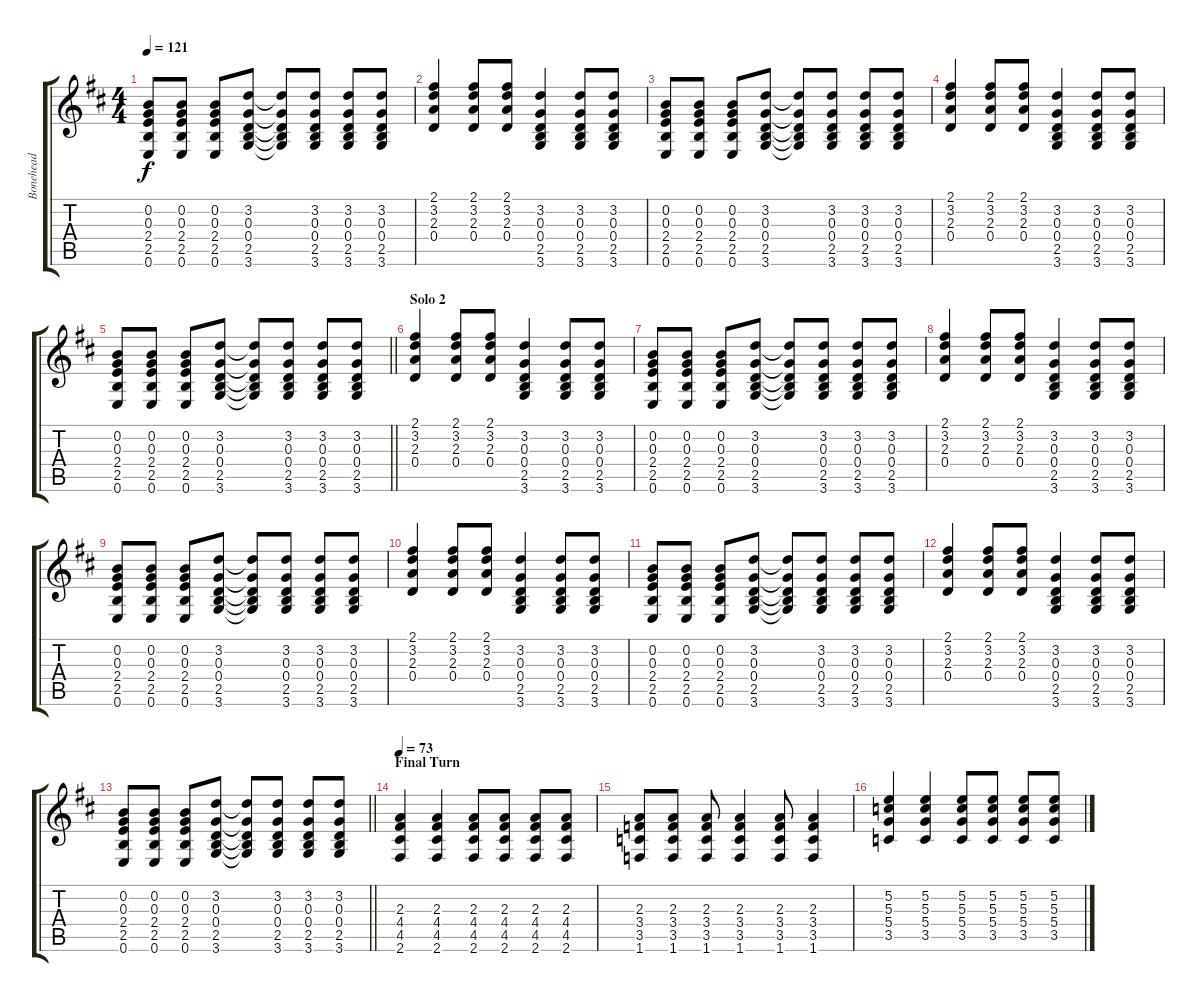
\track ("Bonehead" "Bonehead") {instrument overdrivenguitar}
\staff {score tabs}
\tuning (E4 B3 G3 D3 A2 E2) {hide}
\ts (4 4)
\tempo 121
\clef g2
\ks d
(0.2 0.3 2.4 2.5 0.6).8{dy f} (0.2 0.3 2.4 2.5 0.6).8 (0.2 0.3 2.4 2.5 0.6).8 (3.2 0.3 0.4 2.5 3.6).8 (3.2{t} 0.3{t} 0.4{t} 2.5{t} 3.6{t}).8 (3.2 0.3 0.4 2.5 3.6).8 (3.2 0.3 0.4 2.5 3.6).8 (3.2 0.3 0.4 2.5 3.6).8 |
(2.1 3.2 2.3 0.4).4 (2.1 3.2 2.3 0.4).8 (2.1 3.2 2.3 0.4).8 (3.2 0.3 0.4 2.5 3.6).4 (3.2 0.3 0.4 2.5 3.6).8 (3.2 0.3 0.4 2.5 3.6).8 |
(0.2 0.3 2.4 2.5 0.6).8 (0.2 0.3 2.4 2.5 0.6).8 (0.2 0.3 2.4 2.5 0.6).8 (3.2 0.3 0.4 2.5 3.6).8 (3.2{t} 0.3{t} 0.4{t} 2.5{t} 3.6{t}).8 (3.2 0.3 0.4 2.5 3.6).8 (3.2 0.3 0.4 2.5 3.6).8 (3.2 0.3 0.4 2.5 3.6).8 |
(2.1 3.2 2.3 0.4).4 (2.1 3.2 2.3 0.4).8 (2.1 3.2 2.3 0.4).8 (3.2 0.3 0.4 2.5 3.6).4 (3.2 0.3 0.4 2.5 3.6).8 (3.2 0.3 0.4 2.5 3.6).8 |
\barLineRight lightlight
(0.2 0.3 2.4 2.5 0.6).8 (0.2 0.3 2.4 2.5 0.6).8 (0.2 0.3 2.4 2.5 0.6).8 (3.2 0.3 0.4 2.5 3.6).8 (3.2{t} 0.3{t} 0.4{t} 2.5{t} 3.6{t}).8 (3.2 0.3 0.4 2.5 3.6).8 (3.2 0.3 0.4 2.5 3.6).8 (3.2 0.3 0.4 2.5 3.6).8 |
\section ("" "Solo 2")
(2.1 3.2 2.3 0.4).4 (2.1 3.2 2.3 0.4).8 (2.1 3.2 2.3 0.4).8 (3.2 0.3 0.4 2.5 3.6).4 (3.2 0.3 0.4 2.5 3.6).8 (3.2 0.3 0.4 2.5 3.6).8 |
(0.2 0.3 2.4 2.5 0.6).8 (0.2 0.3 2.4 2.5 0.6).8 (0.2 0.3 2.4 2.5 0.6).8 (3.2 0.3 0.4 2.5 3.6).8 (3.2{t} 0.3{t} 0.4{t} 2.5{t} 3.6{t}).8 (3.2 0.3 0.4 2.5 3.6).8 (3.2 0.3 0.4 2.5 3.6).8 (3.2 0.3 0.4 2.5 3.6).8 |
(2.1 3.2 2.3 0.4).4 (2.1 3.2 2.3 0.4).8 (2.1 3.2 2.3 0.4).8 (3.2 0.3 0.4 2.5 3.6).4 (3.2 0.3 0.4 2.5 3.6).8 (3.2 0.3 0.4 2.5 3.6).8 |
(0.2 0.3 2.4 2.5 0.6).8 (0.2 0.3 2.4 2.5 0.6).8 (0.2 0.3 2.4 2.5 0.6).8 (3.2 0.3 0.4 2.5 3.6).8 (3.2{t} 0.3{t} 0.4{t} 2.5{t} 3.6{t}).8 (3.2 0.3 0.4 2.5 3.6).8 (3.2 0.3 0.4 2.5 3.6).8 (3.2 0.3 0.4 2.5 3.6).8 |
(2.1 3.2 2.3 0.4).4 (2.1 3.2 2.3 0.4).8 (2.1 3.2 2.3 0.4).8 (3.2 0.3 0.4 2.5 3.6).4 (3.2 0.3 0.4 2.5 3.6).8 (3.2 0.3 0.4 2.5 3.6).8 |
(0.2 0.3 2.4 2.5 0.6).8 (0.2 0.3 2.4 2.5 0.6).8 (0.2 0.3 2.4 2.5 0.6).8 (3.2 0.3 0.4 2.5 3.6).8 (3.2{t} 0.3{t} 0.4{t} 2.5{t} 3.6{t}).8 (3.2 0.3 0.4 2.5 3.6).8 (3.2 0.3 0.4 2.5 3.6).8 (3.2 0.3 0.4 2.5 3.6).8 |
(2.1 3.2 2.3 0.4).4 (2.1 3.2 2.3 0.4).8 (2.1 3.2 2.3 0.4).8 (3.2 0.3 0.4 2.5 3.6).4 (3.2 0.3 0.4 2.5 3.6).8 (3.2 0.3 0.4 2.5 3.6).8 |
\barLineRight lightlight
(0.2 0.3 2.4 2.5 0.6).8 (0.2 0.3 2.4 2.5 0.6).8 (0.2 0.3 2.4 2.5 0.6).8 (3.2 0.3 0.4 2.5 3.6).8 (3.2{t} 0.3{t} 0.4{t} 2.5{t} 3.6{t}).8 (3.2 0.3 0.4 2.5 3.6).8 (3.2 0.3 0.4 2.5 3.6).8 (3.2 0.3 0.4 2.5 3.6).8 |
\section ("" "Final Turn")
\tempo 73
(2.3 4.4 4.5 2.6).4 (2.3 4.4 4.5 2.6).4 (2.3 4.4 4.5 2.6).8 (2.3 4.4 4.5 2.6).8 (2.3 4.4 4.5 2.6).8 (2.3 4.4 4.5 2.6).8 |
(2.3 3.4 3.5 1.6).8 (2.3 3.4 3.5 1.6).8 (2.3 3.4 3.5 1.6).8 (2.3 3.4 3.5 1.6).4 (2.3 3.4 3.5 1.6).8 (2.3 3.4 3.5 1.6).4 |
(5.2 5.3 5.4 3.5).4 (5.2 5.3 5.4 3.5).4 (5.2 5.3 5.4 3.5).8 (5.2 5.3 5.4 3.5).8 (5.2 5.3 5.4 3.5).8 (5.2 5.3 5.4 3.5).8
